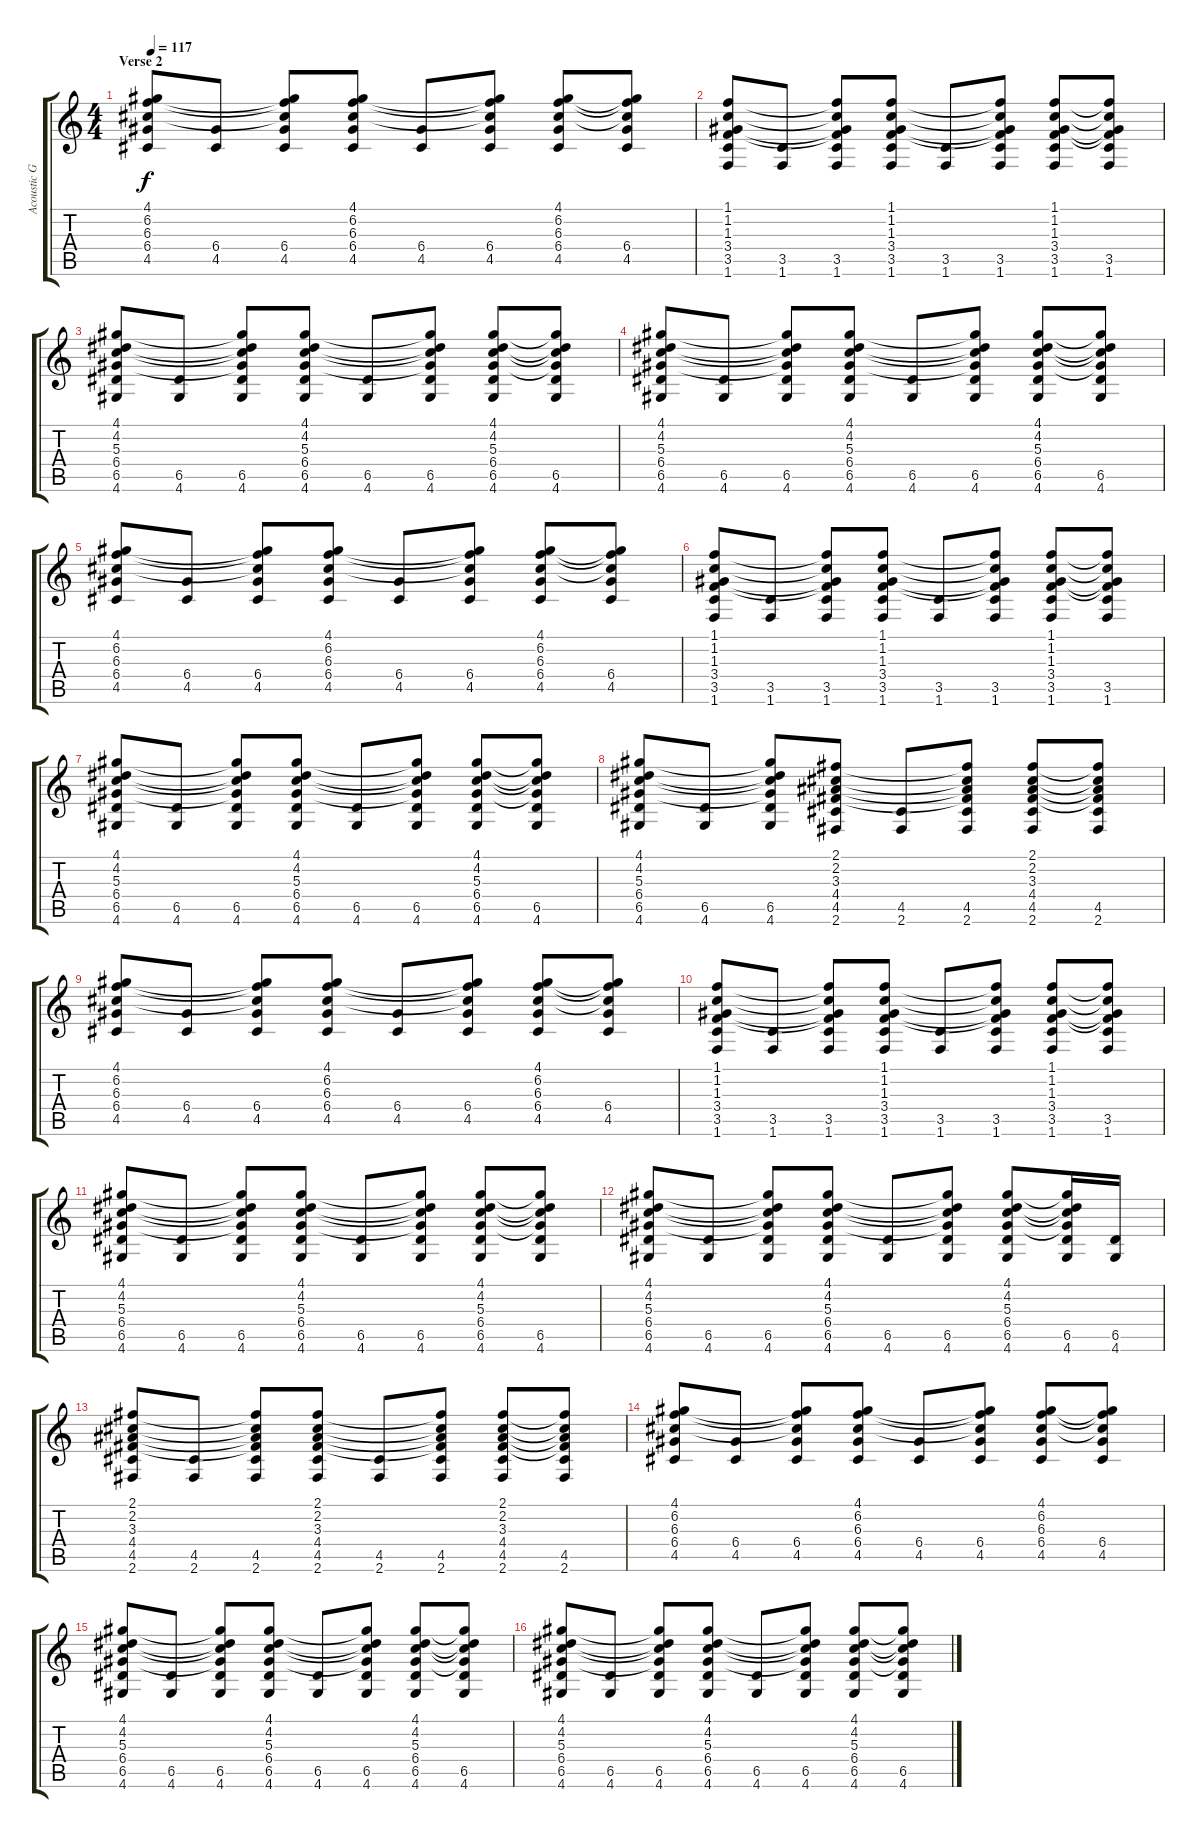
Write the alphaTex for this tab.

\track ("Acoustic Guitar" "Acoustic G") {instrument acousticguitarsteel}
\staff {score tabs}
\tuning (E4 B3 G3 D3 A2 E2) {hide}
\ts (4 4)
\section ("" "Verse 2")
\tempo 117
\clef g2
\ks c
(4.1 6.2 6.3 6.4 4.5).8{dy f} (6.4 4.5).8 (4.1{t} 6.2{t} 6.3{t} 6.4 4.5).8 (4.1 6.2 6.3 6.4 4.5).8 (6.4 4.5).8 (4.1{t} 6.2{t} 6.3{t} 6.4 4.5).8 (4.1 6.2 6.3 6.4 4.5).8 (4.1{t} 6.2{t} 6.3{t} 6.4 4.5).8 |
(1.1 1.2 1.3 3.4 3.5 1.6).8 (3.5 1.6).8 (1.1{t} 1.2{t} 1.3{t} 3.4{t} 3.5 1.6).8 (1.1 1.2 1.3 3.4 3.5 1.6).8 (3.5 1.6).8 (1.1{t} 1.2{t} 1.3{t} 3.4{t} 3.5 1.6).8 (1.1 1.2 1.3 3.4 3.5 1.6).8 (1.1{t} 1.2{t} 1.3{t} 3.4{t} 3.5 1.6).8 |
(4.1 4.2 5.3 6.4 6.5 4.6).8 (6.5 4.6).8 (4.1{t} 4.2{t} 5.3{t} 6.4{t} 6.5 4.6).8 (4.1 4.2 5.3 6.4 6.5 4.6).8 (6.5 4.6).8 (4.1{t} 4.2{t} 5.3{t} 6.4{t} 6.5 4.6).8 (4.1 4.2 5.3 6.4 6.5 4.6).8 (4.1{t} 4.2{t} 5.3{t} 6.4{t} 6.5 4.6).8 |
(4.1 4.2 5.3 6.4 6.5 4.6).8 (6.5 4.6).8 (4.1{t} 4.2{t} 5.3{t} 6.4{t} 6.5 4.6).8 (4.1 4.2 5.3 6.4 6.5 4.6).8 (6.5 4.6).8 (4.1{t} 4.2{t} 5.3{t} 6.4{t} 6.5 4.6).8 (4.1 4.2 5.3 6.4 6.5 4.6).8 (4.1{t} 4.2{t} 5.3{t} 6.4{t} 6.5 4.6).8 |
(4.1 6.2 6.3 6.4 4.5).8 (6.4 4.5).8 (4.1{t} 6.2{t} 6.3{t} 6.4 4.5).8 (4.1 6.2 6.3 6.4 4.5).8 (6.4 4.5).8 (4.1{t} 6.2{t} 6.3{t} 6.4 4.5).8 (4.1 6.2 6.3 6.4 4.5).8 (4.1{t} 6.2{t} 6.3{t} 6.4 4.5).8 |
(1.1 1.2 1.3 3.4 3.5 1.6).8 (3.5 1.6).8 (1.1{t} 1.2{t} 1.3{t} 3.4{t} 3.5 1.6).8 (1.1 1.2 1.3 3.4 3.5 1.6).8 (3.5 1.6).8 (1.1{t} 1.2{t} 1.3{t} 3.4{t} 3.5 1.6).8 (1.1 1.2 1.3 3.4 3.5 1.6).8 (1.1{t} 1.2{t} 1.3{t} 3.4{t} 3.5 1.6).8 |
(4.1 4.2 5.3 6.4 6.5 4.6).8 (6.5 4.6).8 (4.1{t} 4.2{t} 5.3{t} 6.4{t} 6.5 4.6).8 (4.1 4.2 5.3 6.4 6.5 4.6).8 (6.5 4.6).8 (4.1{t} 4.2{t} 5.3{t} 6.4{t} 6.5 4.6).8 (4.1 4.2 5.3 6.4 6.5 4.6).8 (4.1{t} 4.2{t} 5.3{t} 6.4{t} 6.5 4.6).8 |
(4.1 4.2 5.3 6.4 6.5 4.6).8 (6.5 4.6).8 (4.1{t} 4.2{t} 5.3{t} 6.4{t} 6.5 4.6).8 (2.1 2.2 3.3 4.4 4.5 2.6).8 (4.5 2.6).8 (2.1{t} 2.2{t} 3.3{t} 4.4{t} 4.5 2.6).8 (2.1 2.2 3.3 4.4 4.5 2.6).8 (2.1{t} 2.2{t} 3.3{t} 4.4{t} 4.5 2.6).8 |
(4.1 6.2 6.3 6.4 4.5).8 (6.4 4.5).8 (4.1{t} 6.2{t} 6.3{t} 6.4 4.5).8 (4.1 6.2 6.3 6.4 4.5).8 (6.4 4.5).8 (4.1{t} 6.2{t} 6.3{t} 6.4 4.5).8 (4.1 6.2 6.3 6.4 4.5).8 (4.1{t} 6.2{t} 6.3{t} 6.4 4.5).8 |
(1.1 1.2 1.3 3.4 3.5 1.6).8 (3.5 1.6).8 (1.1{t} 1.2{t} 1.3{t} 3.4{t} 3.5 1.6).8 (1.1 1.2 1.3 3.4 3.5 1.6).8 (3.5 1.6).8 (1.1{t} 1.2{t} 1.3{t} 3.4{t} 3.5 1.6).8 (1.1 1.2 1.3 3.4 3.5 1.6).8 (1.1{t} 1.2{t} 1.3{t} 3.4{t} 3.5 1.6).8 |
(4.1 4.2 5.3 6.4 6.5 4.6).8 (6.5 4.6).8 (4.1{t} 4.2{t} 5.3{t} 6.4{t} 6.5 4.6).8 (4.1 4.2 5.3 6.4 6.5 4.6).8 (6.5 4.6).8 (4.1{t} 4.2{t} 5.3{t} 6.4{t} 6.5 4.6).8 (4.1 4.2 5.3 6.4 6.5 4.6).8 (4.1{t} 4.2{t} 5.3{t} 6.4{t} 6.5 4.6).8 |
(4.1 4.2 5.3 6.4 6.5 4.6).8 (6.5 4.6).8 (4.1{t} 4.2{t} 5.3{t} 6.4{t} 6.5 4.6).8 (4.1 4.2 5.3 6.4 6.5 4.6).8 (6.5 4.6).8 (4.1{t} 4.2{t} 5.3{t} 6.4{t} 6.5 4.6).8 (4.1 4.2 5.3 6.4 6.5 4.6).8 (4.1{t} 4.2{t} 5.3{t} 6.4{t} 6.5 4.6).16 (6.5 4.6).16 |
(2.1 2.2 3.3 4.4 4.5 2.6).8 (4.5 2.6).8 (2.1{t} 2.2{t} 3.3{t} 4.4{t} 4.5 2.6).8 (2.1 2.2 3.3 4.4 4.5 2.6).8 (4.5 2.6).8 (2.1{t} 2.2{t} 3.3{t} 4.4{t} 4.5 2.6).8 (2.1 2.2 3.3 4.4 4.5 2.6).8 (2.1{t} 2.2{t} 3.3{t} 4.4{t} 4.5 2.6).8 |
(4.1 6.2 6.3 6.4 4.5).8 (6.4 4.5).8 (4.1{t} 6.2{t} 6.3{t} 6.4 4.5).8 (4.1 6.2 6.3 6.4 4.5).8 (6.4 4.5).8 (4.1{t} 6.2{t} 6.3{t} 6.4 4.5).8 (4.1 6.2 6.3 6.4 4.5).8 (4.1{t} 6.2{t} 6.3{t} 6.4 4.5).8 |
(4.1 4.2 5.3 6.4 6.5 4.6).8 (6.5 4.6).8 (4.1{t} 4.2{t} 5.3{t} 6.4{t} 6.5 4.6).8 (4.1 4.2 5.3 6.4 6.5 4.6).8 (6.5 4.6).8 (4.1{t} 4.2{t} 5.3{t} 6.4{t} 6.5 4.6).8 (4.1 4.2 5.3 6.4 6.5 4.6).8 (4.1{t} 4.2{t} 5.3{t} 6.4{t} 6.5 4.6).8 |
(4.1 4.2 5.3 6.4 6.5 4.6).8 (6.5 4.6).8 (4.1{t} 4.2{t} 5.3{t} 6.4{t} 6.5 4.6).8 (4.1 4.2 5.3 6.4 6.5 4.6).8 (6.5 4.6).8 (4.1{t} 4.2{t} 5.3{t} 6.4{t} 6.5 4.6).8 (4.1 4.2 5.3 6.4 6.5 4.6).8 (4.1{t} 4.2{t} 5.3{t} 6.4{t} 6.5 4.6).8
